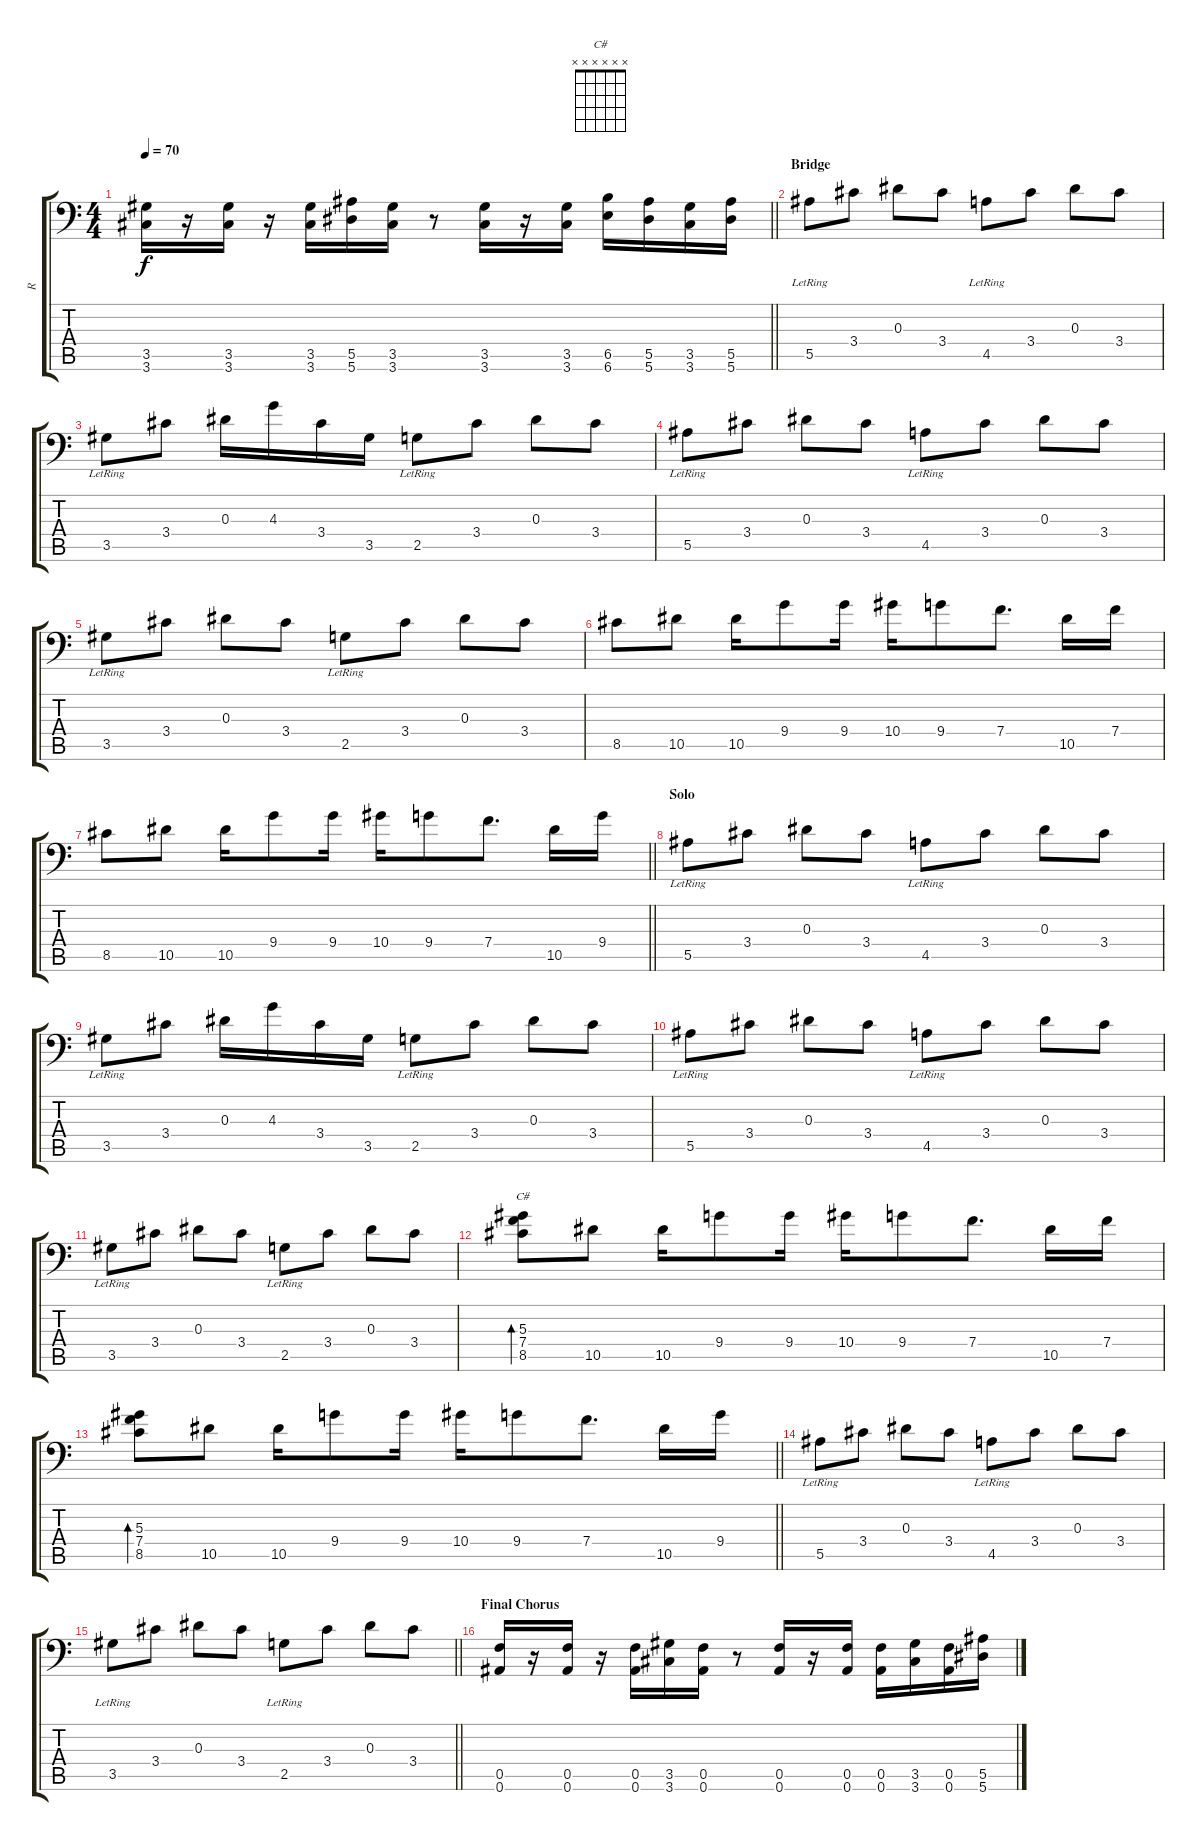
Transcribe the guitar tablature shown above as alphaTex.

\track ("R" "R") {instrument distortionguitar}
\staff {score tabs}
\tuning (C4 G3 Eb3 Bb2 F2 Bb1) {hide}
\chord ("C#" x x x x x x)
\ts (4 4)
\tempo 70
\clef f4
\barLineRight lightlight
\ks c
(3.5 3.6).16{dy f} r.16 (3.5 3.6).16 r.16 (3.5 3.6).16 (5.5 5.6).16 (3.5 3.6).16 r.8 (3.5 3.6).16 r.16 (3.5 3.6).16 (6.5 6.6).16 (5.5 5.6).16 (3.5 3.6).16 (5.5 5.6).16 |
\section ("" "Bridge")
5.5{lr}.8{instrument electricguitarclean} 3.4.8 0.3.8 3.4.8 4.5{lr}.8 3.4.8 0.3.8 3.4.8 |
3.5{lr}.8 3.4.8 0.3.16 4.3.16 3.4.16 3.5.16 2.5{lr}.8 3.4.8 0.3.8 3.4.8 |
5.5{lr}.8 3.4.8 0.3.8 3.4.8 4.5{lr}.8 3.4.8 0.3.8 3.4.8 |
3.5{lr}.8 3.4.8 0.3.8 3.4.8 2.5{lr}.8 3.4.8 0.3.8 3.4.8 |
8.5.8 10.5.8 10.5.16 9.4.8 9.4.16 10.4.16 9.4.8 7.4.8{d} 10.5.16 7.4.16 |
\barLineRight lightlight
8.5.8 10.5.8 10.5.16 9.4.8 9.4.16 10.4.16 9.4.8 7.4.8{d} 10.5.16 9.4.16 |
\section ("" "Solo")
5.5{lr}.8 3.4.8 0.3.8 3.4.8 4.5{lr}.8 3.4.8 0.3.8 3.4.8 |
3.5{lr}.8 3.4.8 0.3.16 4.3.16 3.4.16 3.5.16 2.5{lr}.8 3.4.8 0.3.8 3.4.8 |
5.5{lr}.8 3.4.8 0.3.8 3.4.8 4.5{lr}.8 3.4.8 0.3.8 3.4.8 |
3.5{lr}.8 3.4.8 0.3.8 3.4.8 2.5{lr}.8 3.4.8 0.3.8 3.4.8 |
(5.3 7.4 8.5).8{bd 240 ch "C#"} 10.5.8 10.5.16 9.4.8 9.4.16 10.4.16 9.4.8 7.4.8{d} 10.5.16 7.4.16 |
\barLineRight lightlight
(5.3 7.4 8.5).8{bd 240} 10.5.8 10.5.16 9.4.8 9.4.16 10.4.16 9.4.8 7.4.8{d} 10.5.16 9.4.16 |
5.5{lr}.8 3.4.8 0.3.8 3.4.8 4.5{lr}.8 3.4.8 0.3.8 3.4.8 |
\barLineRight lightlight
3.5{lr}.8 3.4.8 0.3.8 3.4.8 2.5{lr}.8 3.4.8 0.3.8 3.4.8 |
\section ("" "Final Chorus")
(0.5 0.6).16{instrument distortionguitar} r.16 (0.5 0.6).16 r.16 (0.5 0.6).16 (3.5 3.6).16 (0.5 0.6).16 r.8 (0.5 0.6).16 r.16 (0.5 0.6).16 (0.5 0.6).16 (3.5 3.6).16 (0.5 0.6).16 (5.5 5.6).16
